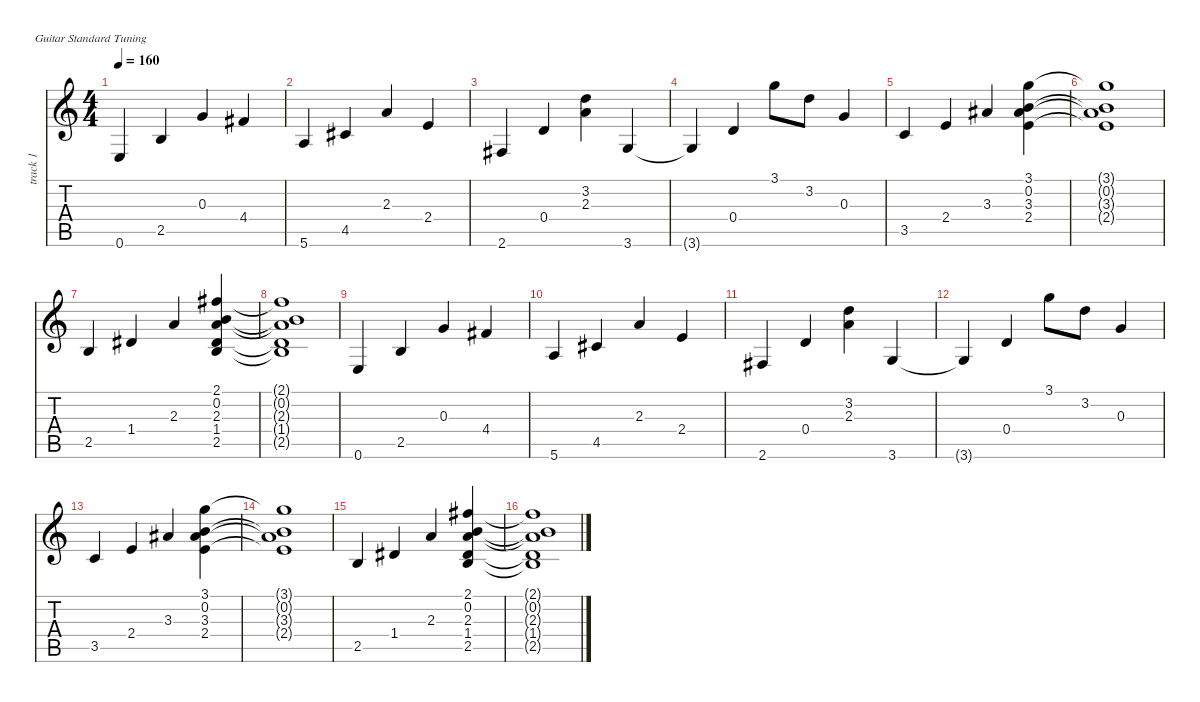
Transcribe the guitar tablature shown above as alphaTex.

\defaultSystemsLayout 4
\hideDynamics
\bracketExtendMode nobrackets
\otherSystemsTrackNameOrientation horizontal
\track ("SteelGuitar" "track 1") {instrument acousticguitarsteel}
\staff {score tabs}
\tuning (E4 B3 G3 D3 A2 E2)
\ts (4 4)
\tempo 160
\clef g2
\ks c
0.6.4{dy mf beam Up} 2.5.4{beam Up} 0.3.4{beam Up} 4.4{acc #}.4{beam Up} |
5.6.4{beam Up} 4.5{acc #}.4{beam Up} 2.3.4{beam Up} 2.4.4{beam Up} |
2.6{acc #}.4{beam Up} 0.4.4{beam Up} (2.3 3.2).4{beam Down} 3.6.4{beam Up} |
3.6{t}.4{beam Up} 0.4.4{beam Up} 3.1.8{beam Down} 3.2.8{beam Down} 0.3.4{beam Up} |
3.5.4{beam Up} 2.4.4{beam Up} 3.3{acc #}.4{beam Up} (3.1 0.2 3.3{acc #} 2.4).4{beam Down} |
(2.4{t} 3.3{t acc #} 0.2{t} 3.1{t}).1{beam Down} |
2.5.4{beam Up} 1.4{acc #}.4{beam Up} 2.3.4{beam Up} (2.1{acc #} 0.2 2.3 1.4{acc #} 2.5).4{beam Up} |
(2.5{t} 1.4{t acc #} 2.3{t} 0.2{t} 2.1{t acc #}).1{beam Up} |
0.6.4{beam Up} 2.5.4{beam Up} 0.3.4{beam Up} 4.4{acc #}.4{beam Up} |
5.6.4{beam Up} 4.5{acc #}.4{beam Up} 2.3.4{beam Up} 2.4.4{beam Up} |
2.6{acc #}.4{beam Up} 0.4.4{beam Up} (2.3 3.2).4{beam Down} 3.6.4{beam Up} |
3.6{t}.4{beam Up} 0.4.4{beam Up} 3.1.8{beam Down} 3.2.8{beam Down} 0.3.4{beam Up} |
3.5.4{beam Up} 2.4.4{beam Up} 3.3{acc #}.4{beam Up} (3.1 0.2 3.3{acc #} 2.4).4{beam Down} |
(2.4{t} 3.3{t acc #} 0.2{t} 3.1{t}).1{beam Down} |
2.5.4{beam Up} 1.4{acc #}.4{beam Up} 2.3.4{beam Up} (2.1{acc #} 0.2 2.3 1.4{acc #} 2.5).4{beam Up} |
(2.5{t} 1.4{t acc #} 2.3{t} 0.2{t} 2.1{t acc #}).1{beam Up}
